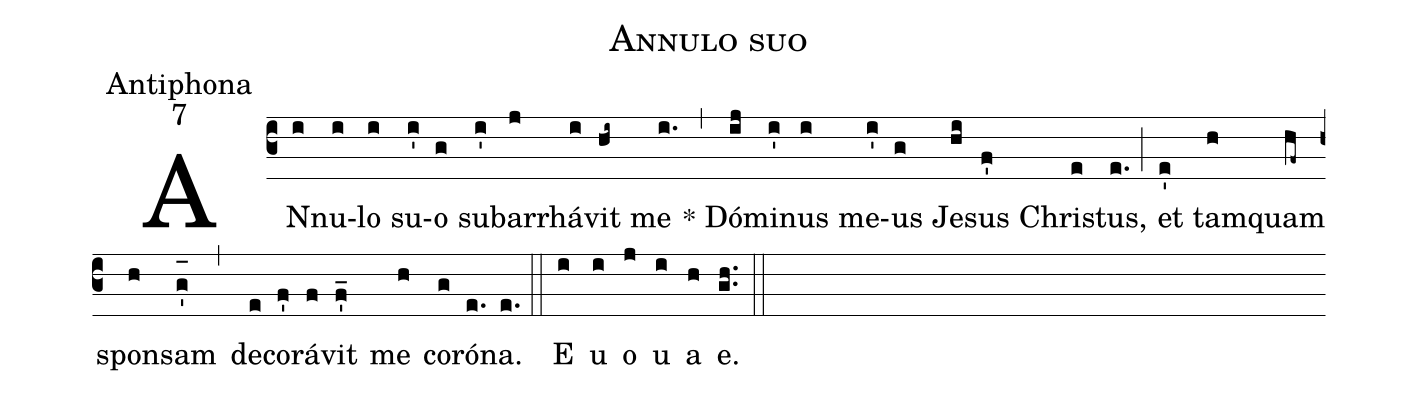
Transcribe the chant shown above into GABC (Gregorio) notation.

name:Annulo suo;
office-part:Antiphona;
mode:7;
%%
(c3) AN(i)nu(i)lo(i) su(i')o(g) su(i')bar(j)rhá(i)vit(hi~) me(i.) (,) * Dó(ij)mi(i')nus(i) me(i')us(g) Je(hi)sus(f') Chri(e)stus,(e.) (;) et(e') tam(h)quam(hf~) spon(h)sam(g'_[oh:h]) (,) de(e)co(f')rá(f)vit(f'_) me(h) co(g)ró(e.)na.(e.) (::) <eu>E(i) u(i) o(j) u(i) a(h) e.</eu>(gh..) (::)
